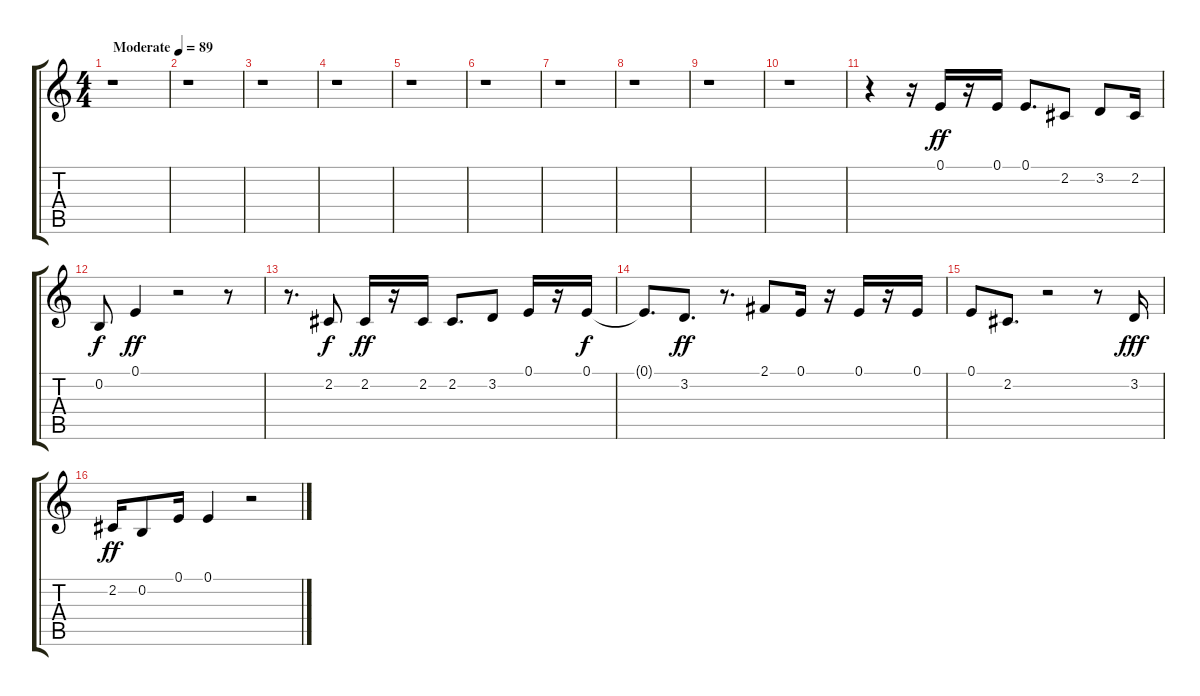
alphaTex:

\track "" {instrument viola}
\staff {score tabs}
\tuning (E4 B3 G3 D3 A2 E2) {hide}
\ts (4 4)
\tempo (89 "Moderate")
\clef g2
\ks c
r.1{dy ff instrument viola} |
r.1 |
r.1 |
r.1 |
r.1 |
r.1 |
r.1 |
r.1 |
r.1 |
r.1 |
r.4 r.16 0.1.16 r.16 0.1.16 0.1.8{d} 2.2.8 3.2.8 2.2.16 |
0.2.8{dy f} 0.1.4{dy ff} r.2 r.8 |
r.8{d} 2.2.8{dy f} 2.2.16{dy ff} r.16 2.2.16 2.2.8{d} 3.2.8 0.1.16 r.16 0.1.16{dy f} |
0.1{t}.8{d} 3.2.8{d dy ff} r.8{d} 2.1.8 0.1.16 r.16 0.1.16 r.16 0.1.16 |
0.1.8 2.2.8{d} r.2 r.8 3.2.16{dy fff} |
2.2.16{dy ff} 0.2.8 0.1.16 0.1.4 r.2
